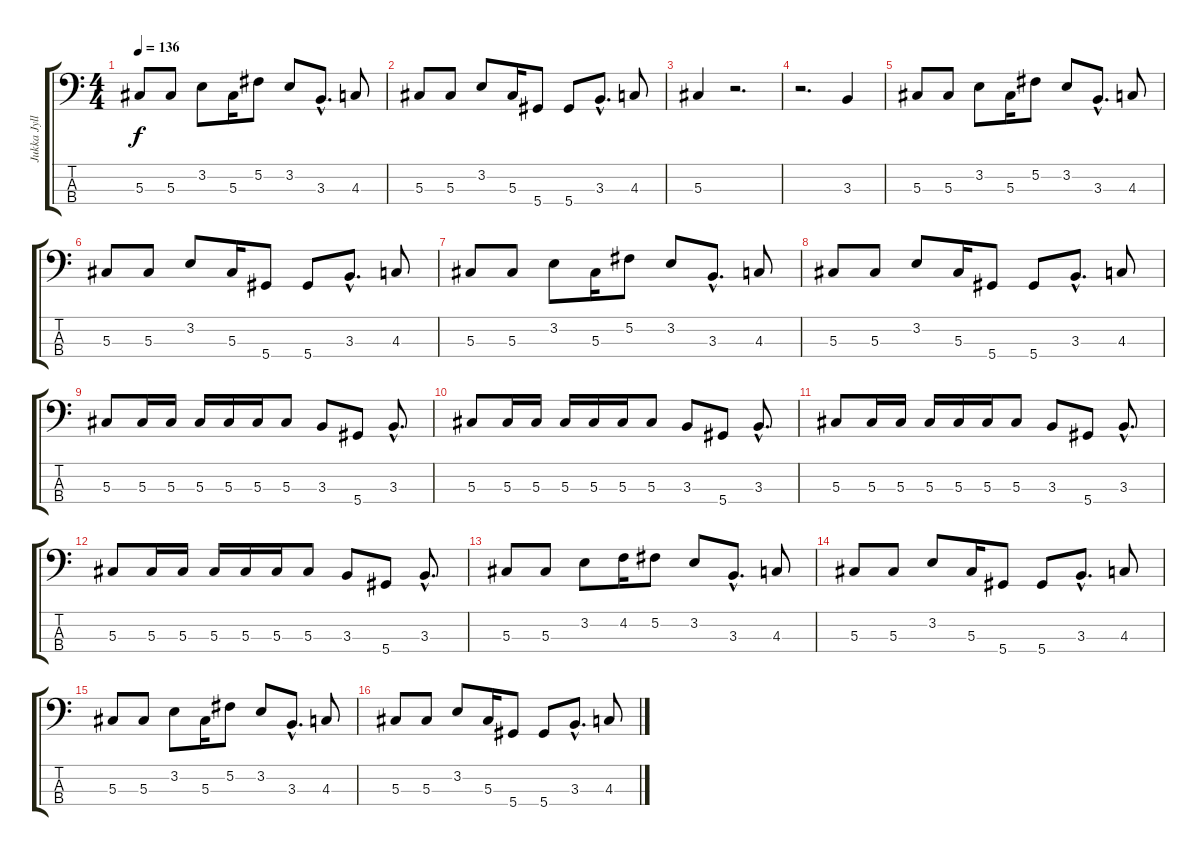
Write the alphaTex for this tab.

\track ("Jukka Jylli - Bass" "Jukka Jyll") {instrument electricbassfinger}
\staff {score tabs}
\tuning (Gb2 Db2 Ab1 Eb1) {hide}
\ts (4 4)
\tempo 136
\clef f4
\ks c
5.3.8{dy f} 5.3.8 3.2.8 5.3.16 5.2.8 3.2.8 3.3{hac}.8{d} 4.3.8 |
5.3.8 5.3.8 3.2.8 5.3.16 5.4.8 5.4.8 3.3{hac}.8{d} 4.3.8 |
5.3.4 r.2{d} |
r.2{d} 3.3.4 |
5.3.8 5.3.8 3.2.8 5.3.16 5.2.8 3.2.8 3.3{hac}.8{d} 4.3.8 |
5.3.8 5.3.8 3.2.8 5.3.16 5.4.8 5.4.8 3.3{hac}.8{d} 4.3.8 |
5.3.8 5.3.8 3.2.8 5.3.16 5.2.8 3.2.8 3.3{hac}.8{d} 4.3.8 |
5.3.8 5.3.8 3.2.8 5.3.16 5.4.8 5.4.8 3.3{hac}.8{d} 4.3.8 |
5.3.8 5.3.16 5.3.16 5.3.16 5.3.16 5.3.16 5.3.8 3.3.8 5.4.8 3.3{hac}.8{d} |
5.3.8 5.3.16 5.3.16 5.3.16 5.3.16 5.3.16 5.3.8 3.3.8 5.4.8 3.3{hac}.8{d} |
5.3.8 5.3.16 5.3.16 5.3.16 5.3.16 5.3.16 5.3.8 3.3.8 5.4.8 3.3{hac}.8{d} |
5.3.8 5.3.16 5.3.16 5.3.16 5.3.16 5.3.16 5.3.8 3.3.8 5.4.8 3.3{hac}.8{d} |
5.3.8 5.3.8 3.2.8 4.2.16 5.2.8 3.2.8 3.3{hac}.8{d} 4.3.8 |
5.3.8 5.3.8 3.2.8 5.3.16 5.4.8 5.4.8 3.3{hac}.8{d} 4.3.8 |
5.3.8 5.3.8 3.2.8 5.3.16 5.2.8 3.2.8 3.3{hac}.8{d} 4.3.8 |
5.3.8 5.3.8 3.2.8 5.3.16 5.4.8 5.4.8 3.3{hac}.8{d} 4.3.8
